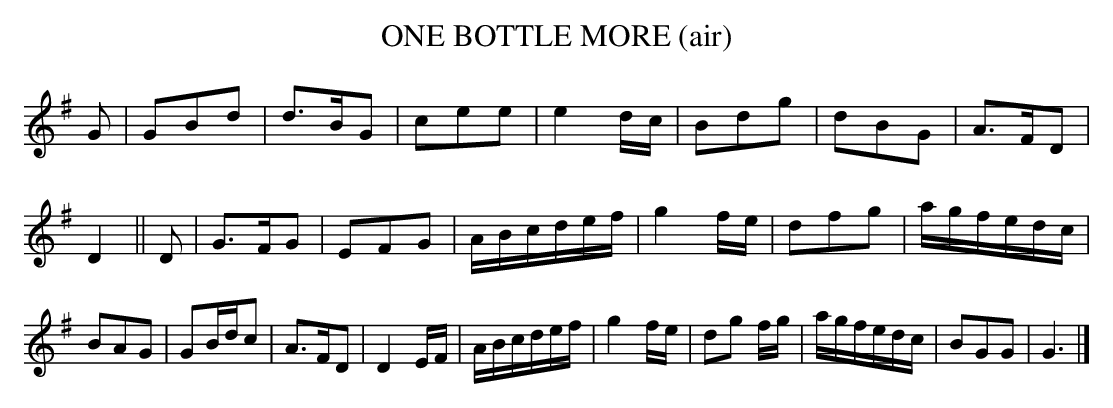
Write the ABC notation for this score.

X:1
T:ONE BOTTLE MORE (air)\
Y:"Moderato"\
Companion" volume 3.\
M:3/8\
L:1/8\
K:G\
G|GBd|d>BG|cee|e2 d/c/|\
Bdg|dBG|A>FD|D2||\
D|G>FG|EFG|A/B/c/d/e/f/|g2 f/e/|\
dfg|a/g/f/e/d/c/|BAG|GB/d/c|\
A>FD|D2 E/F/|A/B/c/d/e/f/|g2 f/e/|\
dg f/g/|a/g/f/e/d/c/|BGG|G3|]\
\
\
